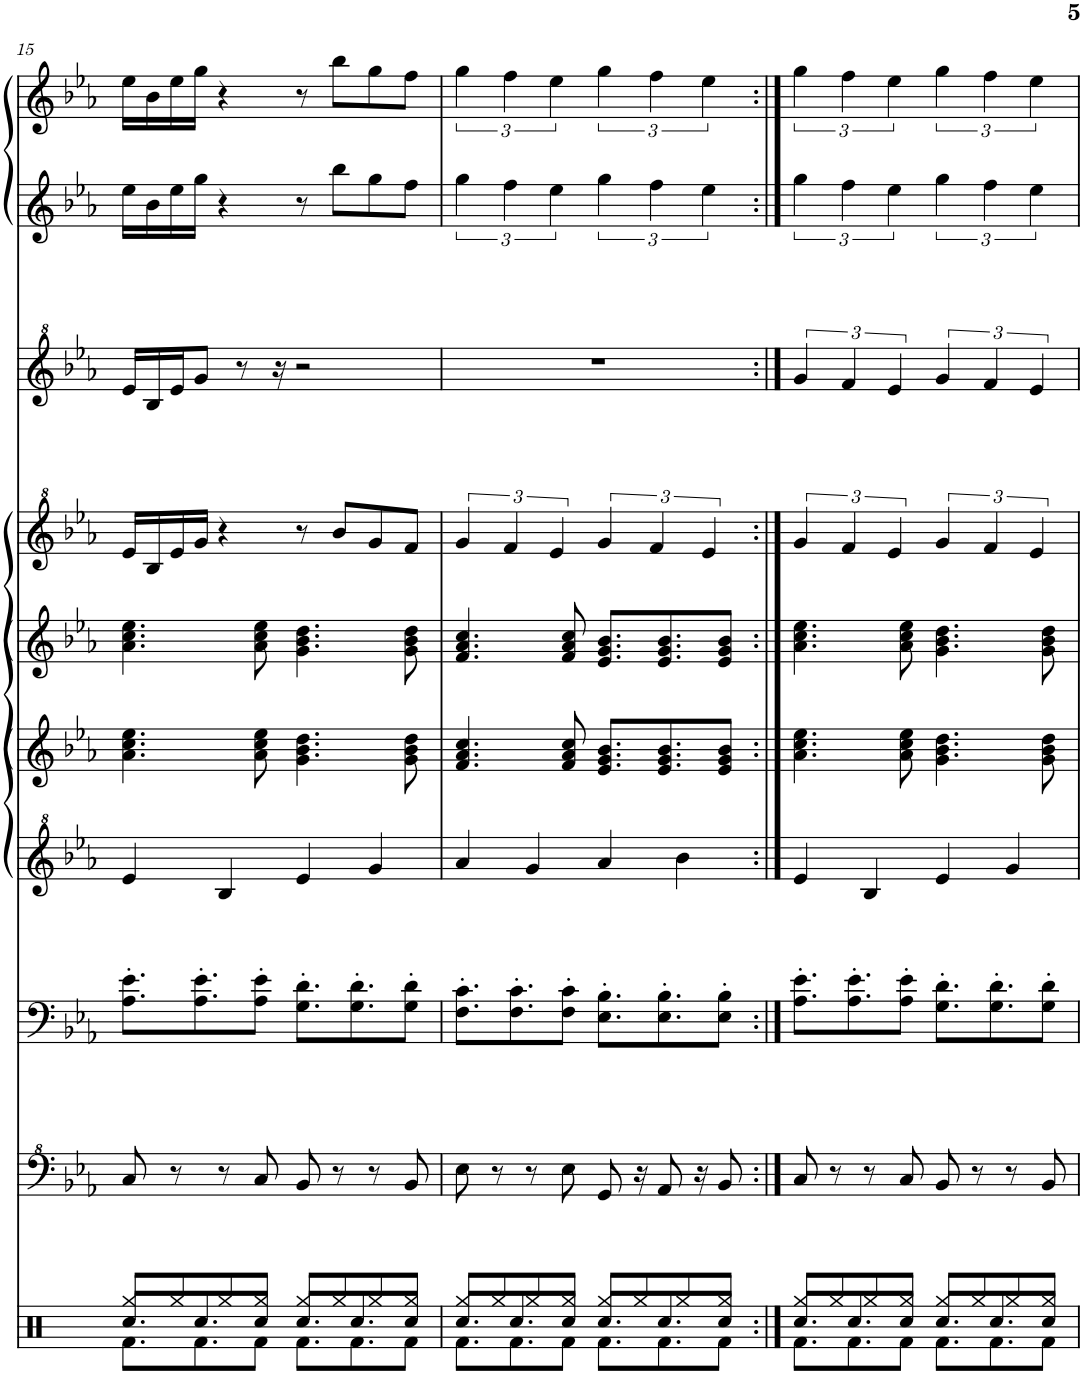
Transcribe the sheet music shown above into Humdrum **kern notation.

**kern	**kern	**kern	**kern	**kern	**kern	**kern	**kern	**kern	**kern
*part10	*part9	*part8	*part7	*part6	*part5	*part4	*part3	*part2	*part1
*staff10	*staff9	*staff8	*staff7	*staff6	*staff5	*staff4	*staff3	*staff2	*staff1
*I"Batterie	*I"Basse électrique	*I"Basse électrique fretless	*I"Guitare électrique	*I"Synthétiseur de maillets	*I"Piano 2	*I"Piano 1	*I"Violon	*I"Flûte	*I"Synthétiseur de maillets
*	*	*	*	*	*I'Pno	*I'Pno	*I'Vln	*I'Fl	*
!!LO:PB:g=z
*clefX	*clefF^4	*clefF4	*clefG^2	*clefG2	*clefG2	*clefG^2	*clefG^2	*clefG2	*clefG2
*	*Trd7c12	*Trd7c12	*	*	*	*	*	*	*
*k[]	*k[b-e-a-]	*k[b-e-a-]	*k[b-e-a-]	*k[b-e-a-]	*k[b-e-a-]	*k[b-e-a-]	*k[b-e-a-]	*k[b-e-a-]	*k[b-e-a-]
*M4/4	*M4/4	*M4/4	*M4/4	*M4/4	*M4/4	*M4/4	*M4/4	*M4/4	*M4/4
=15	=15	=15	=15	=15	=15	=15	=15	=15	=15
*^	*	*	*	*	*	*	*	*	*
*	*^	*	*	*	*	*	*	*	*	*
8.Rcc/L	8.Rf\L	8Rgg/L	8c/	8.A-\' 8.e-\'L	4ee-/	4.a-\ 4.cc\ 4.ee-\	4.a-\ 4.cc\ 4.ee-\	16ee-/LL	16ee-/LL	16ee-\LL	16ee-\LL
.	.	.	.	.	.	.	.	16b-/	16b-/	16b-\	16b-\
.	.	8Rgg/	8r	.	.	.	.	16ee-/	16ee-/J	16ee-\	16ee-\
8.Rcc/	8.Rf\	.	.	8.A-\' 8.e-\'	.	.	.	16gg/JJ	8gg/J	16gg\JJ	16gg\JJ
.	.	8Rgg/	8r	.	4b-/	.	.	4r	.	4r	4r
.	.	.	.	.	.	.	.	.	8r	.	.
8Rcc/J	8Rf\J	8Rgg/J	8c/	8A-\' 8e-\'J	.	8a-\ 8cc\ 8ee-\	8a-\ 8cc\ 8ee-\	.	.	.	.
.	.	.	.	.	.	.	.	.	16r	.	.
8.Rcc/L	8.Rf\L	8Rgg/L	8B-/	8.G\' 8.d\'L	4ee-/	4.g\ 4.b-\ 4.dd\	4.g\ 4.b-\ 4.dd\	8r	2r	8r	8r
.	.	8Rgg/	8r	.	.	.	.	8bb-/L	.	8bb-\L	8bb-\L
8.Rcc/	8.Rf\	.	.	8.G\' 8.d\'	.	.	.	.	.	.	.
.	.	8Rgg/	8r	.	4gg/	.	.	8gg/	.	8gg\	8gg\
8Rcc/J	8Rf\J	8Rgg/J	8B-/	8G\' 8d\'J	.	8g\ 8b-\ 8dd\	8g\ 8b-\ 8dd\	8ff/J	.	8ff\J	8ff\J
=16	=16	=16	=16	=16	=16	=16	=16	=16	=16	=16	=16
8.Rcc/L	8.Rf\L	8Rgg/L	8e-\	8.F\' 8.c\'L	4aa-/	4.f/ 4.a-/ 4.cc/	4.f/ 4.a-/ 4.cc/	6gg/	1r	6gg\	6gg\
.	.	8Rgg/	8r	.	.	.	.	.	.	.	.
.	.	.	.	.	.	.	.	6ff/	.	6ff\	6ff\
8.Rcc/	8.Rf\	.	.	8.F\' 8.c\'	.	.	.	.	.	.	.
.	.	8Rgg/	8r	.	4gg/	.	.	.	.	.	.
.	.	.	.	.	.	.	.	6ee-/	.	6ee-\	6ee-\
8Rcc/J	8Rf\J	8Rgg/J	8e-\	8F\' 8c\'J	.	8f/ 8a-/ 8cc/	8f/ 8a-/ 8cc/	.	.	.	.
8.Rcc/L	8.Rf\L	8Rgg/L	8G/	8.E-\' 8.B-\'L	4aa-/	8.e-/ 8.g/ 8.b-/L	8.e-/ 8.g/ 8.b-/L	6gg/	.	6gg\	6gg\
.	.	8Rgg/	16r	.	.	.	.	.	.	.	.
.	.	.	.	.	.	.	.	6ff/	.	6ff\	6ff\
8.Rcc/	8.Rf\	.	8A-/	8.E-\' 8.B-\'	.	8.e-/ 8.g/ 8.b-/	8.e-/ 8.g/ 8.b-/	.	.	.	.
.	.	8Rgg/	.	.	4bb-\	.	.	.	.	.	.
.	.	.	16r	.	.	.	.	.	.	.	.
.	.	.	.	.	.	.	.	6ee-/	.	6ee-\	6ee-\
8Rcc/J	8Rf\J	8Rgg/J	8B-/	8E-\' 8B-\'J	.	8e-/ 8g/ 8b-/J	8e-/ 8g/ 8b-/J	.	.	.	.
=17:|!	=17:|!	=17:|!	=17:|!	=17:|!	=17:|!	=17:|!	=17:|!	=17:|!	=17:|!	=17:|!	=17:|!
8.Rcc/L	8.Rf\L	8Rgg/L	8c/	8.A-\' 8.e-\'L	4ee-/	4.a-\ 4.cc\ 4.ee-\	4.a-\ 4.cc\ 4.ee-\	6gg/	6gg/	6gg\	6gg\
.	.	8Rgg/	8r	.	.	.	.	.	.	.	.
.	.	.	.	.	.	.	.	6ff/	6ff/	6ff\	6ff\
8.Rcc/	8.Rf\	.	.	8.A-\' 8.e-\'	.	.	.	.	.	.	.
.	.	8Rgg/	8r	.	4b-/	.	.	.	.	.	.
.	.	.	.	.	.	.	.	6ee-/	6ee-/	6ee-\	6ee-\
8Rcc/J	8Rf\J	8Rgg/J	8c/	8A-\' 8e-\'J	.	8a-\ 8cc\ 8ee-\	8a-\ 8cc\ 8ee-\	.	.	.	.
8.Rcc/L	8.Rf\L	8Rgg/L	8B-/	8.G\' 8.d\'L	4ee-/	4.g\ 4.b-\ 4.dd\	4.g\ 4.b-\ 4.dd\	6gg/	6gg/	6gg\	6gg\
.	.	8Rgg/	8r	.	.	.	.	.	.	.	.
.	.	.	.	.	.	.	.	6ff/	6ff/	6ff\	6ff\
8.Rcc/	8.Rf\	.	.	8.G\' 8.d\'	.	.	.	.	.	.	.
.	.	8Rgg/	8r	.	4gg/	.	.	.	.	.	.
.	.	.	.	.	.	.	.	6ee-/	6ee-/	6ee-\	6ee-\
8Rcc/J	8Rf\J	8Rgg/J	8B-/	8G\' 8d\'J	.	8g\ 8b-\ 8dd\	8g\ 8b-\ 8dd\	.	.	.	.
*v	*v	*v	*	*	*	*	*	*	*	*	*
=	=	=	=	=	=	=	=	=	=
*-	*-	*-	*-	*-	*-	*-	*-	*-	*-
